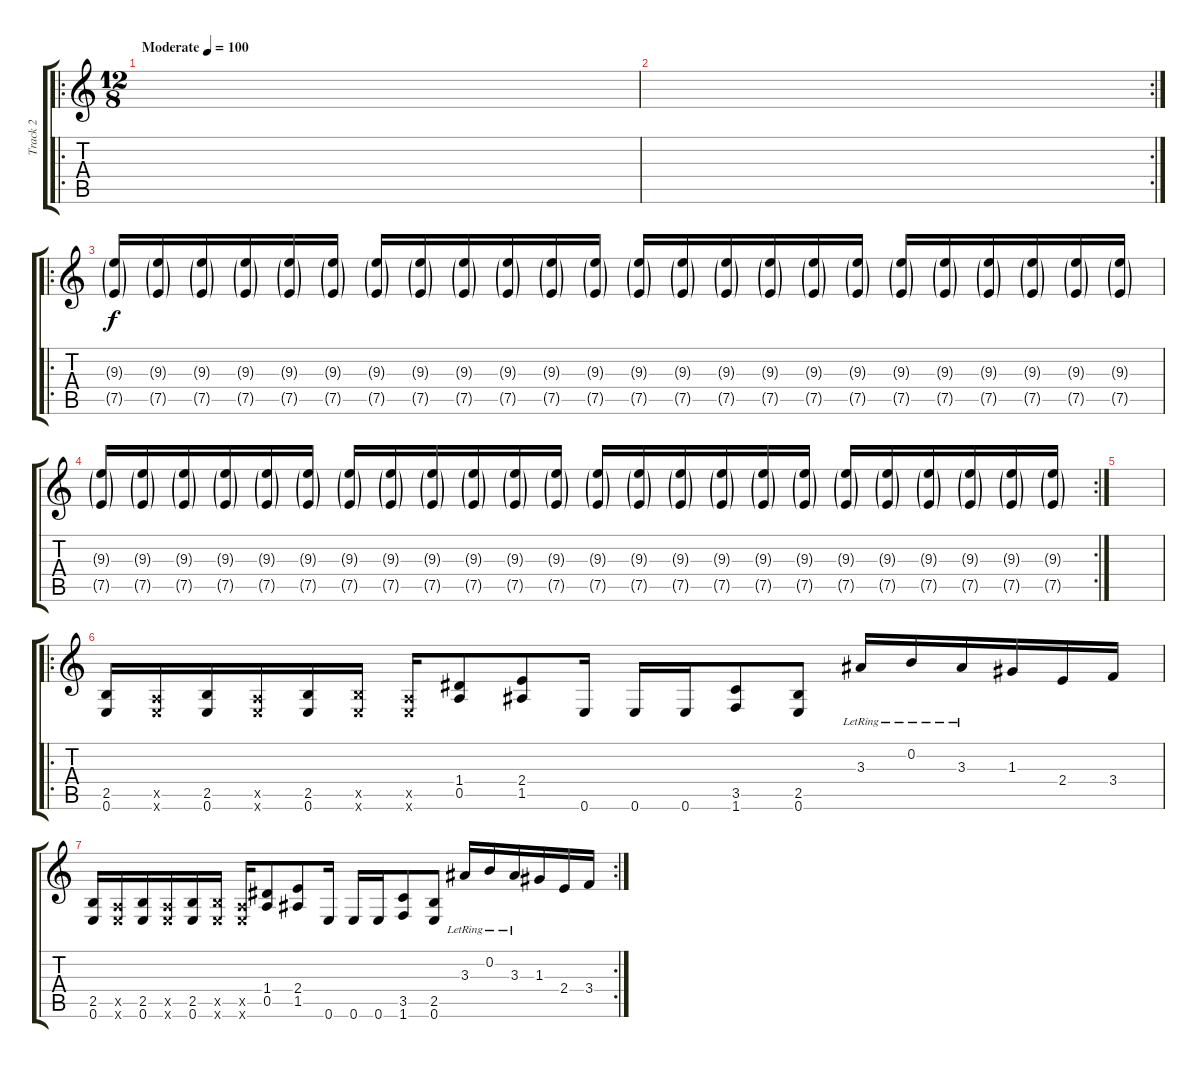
\track ("Track 2" "Track 2") {instrument distortionguitar}
\staff {score tabs}
\tuning (E4 B3 G3 D3 A2 E2) {hide}
\ro
\ts (12 8)
\tempo (100 "Moderate")
\clef g2
\ks c
|
\rc 2
|
\ro
(9.3{g} 7.5{g}).16 (9.3{g} 7.5{g}).16 (9.3{g} 7.5{g}).16 (9.3{g} 7.5{g}).16 (9.3{g} 7.5{g}).16 (9.3{g} 7.5{g}).16 (9.3{g} 7.5{g}).16 (9.3{g} 7.5{g}).16 (9.3{g} 7.5{g}).16 (9.3{g} 7.5{g}).16 (9.3{g} 7.5{g}).16 (9.3{g} 7.5{g}).16 (9.3{g} 7.5{g}).16 (9.3{g} 7.5{g}).16 (9.3{g} 7.5{g}).16 (9.3{g} 7.5{g}).16 (9.3{g} 7.5{g}).16 (9.3{g} 7.5{g}).16 (9.3{g} 7.5{g}).16 (9.3{g} 7.5{g}).16 (9.3{g} 7.5{g}).16 (9.3{g} 7.5{g}).16 (9.3{g} 7.5{g}).16 (9.3{g} 7.5{g}).16 |
\rc 2
(9.3{g} 7.5{g}).16 (9.3{g} 7.5{g}).16 (9.3{g} 7.5{g}).16 (9.3{g} 7.5{g}).16 (9.3{g} 7.5{g}).16 (9.3{g} 7.5{g}).16 (9.3{g} 7.5{g}).16 (9.3{g} 7.5{g}).16 (9.3{g} 7.5{g}).16 (9.3{g} 7.5{g}).16 (9.3{g} 7.5{g}).16 (9.3{g} 7.5{g}).16 (9.3{g} 7.5{g}).16 (9.3{g} 7.5{g}).16 (9.3{g} 7.5{g}).16 (9.3{g} 7.5{g}).16 (9.3{g} 7.5{g}).16 (9.3{g} 7.5{g}).16 (9.3{g} 7.5{g}).16 (9.3{g} 7.5{g}).16 (9.3{g} 7.5{g}).16 (9.3{g} 7.5{g}).16 (9.3{g} 7.5{g}).16 (9.3{g} 7.5{g}).16 |
|
\ro
(2.5 0.6).16{dy f} (0.5{x} 0.6{x}).16 (2.5 0.6).16 (0.5{x} 0.6{x}).16 (2.5 0.6).16 (2.5{x} 0.6{x}).16 (0.5{x} 0.6{x}).16 (1.4 0.5).8 (2.4 1.5).8 0.6.16 0.6.16 0.6.16 (3.5 1.6).8 (2.5 0.6).8 3.3{lr}.16 0.2{lr}.16 3.3{lr}.16 1.3.16 2.4.16 3.4.16 |
\rc 2
(2.5 0.6).16 (0.5{x} 0.6{x}).16 (2.5 0.6).16 (0.5{x} 0.6{x}).16 (2.5 0.6).16 (2.5{x} 0.6{x}).16 (0.5{x} 0.6{x}).16 (1.4 0.5).8 (2.4 1.5).8 0.6.16 0.6.16 0.6.16 (3.5 1.6).8 (2.5 0.6).8 3.3{lr}.16 0.2{lr}.16 3.3{lr}.16 1.3.16 2.4.16 3.4.16
